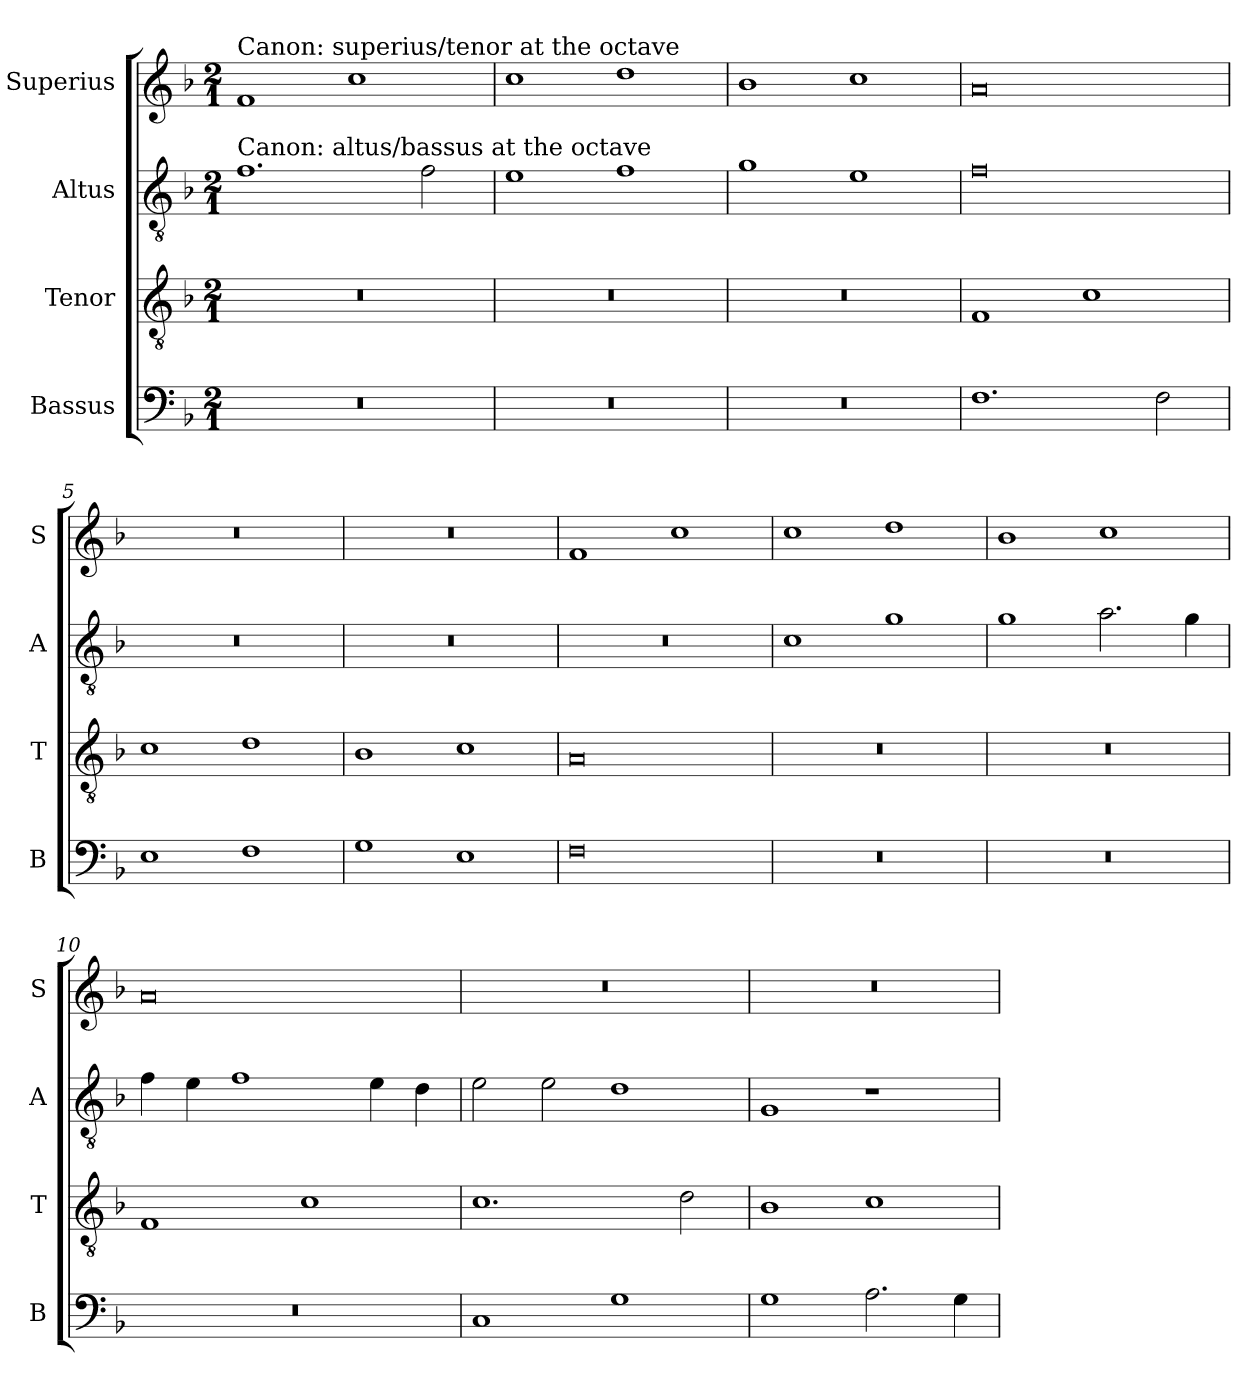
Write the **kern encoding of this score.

**kern	**kern	**kern	**kern
*part4	*part3	*part2	*part1
*staff4	*staff3	*staff2	*staff1
*I"Bassus	*I"Tenor	*I"Altus	*I"Superius
*I'B	*I'T	*I'A	*I'S
*clefF4	*clefGv2	*clefGv2	*clefG2
*k[b-]	*k[b-]	*k[b-]	*k[b-]
*F:	*F:	*F:	*F:
*M2/1	*M2/1	*M2/1	*M2/1
=1	=1	=1	=1
!	!	!	!LO:TX:a:t=Canon&colon; superius/tenor at the octave
!	!	!LO:TX:a:t=Canon&colon; altus/bassus at the octave	!
0r	0r	1.f	1f
.	.	.	1cc
.	.	2f	.
=2	=2	=2	=2
0r	0r	1e	1cc
.	.	1f	1dd
=3	=3	=3	=3
0r	0r	1g	1b-
.	.	1e	1cc
=4	=4	=4	=4
1.F	1F	0f	0a
.	1c	.	.
2F	.	.	.
=5	=5	=5	=5
1E	1c	0r	0r
1F	1d	.	.
=6	=6	=6	=6
1G	1B-	0r	0r
1E	1c	.	.
=7	=7	=7	=7
0F	0A	0r	1f
.	.	.	1cc
=8	=8	=8	=8
0r	0r	1c	1cc
.	.	1g	1dd
=9	=9	=9	=9
0r	0r	1g	1b-
.	.	2.a	1cc
.	.	4g	.
=10	=10	=10	=10
0r	1F	4f	0a
.	.	4e	.
.	.	1f	.
.	1c	.	.
.	.	4e	.
.	.	4d	.
=11	=11	=11	=11
1C	1.c	2e	0r
.	.	2e	.
1G	.	1d	.
.	2d	.	.
=12	=12	=12	=12
1G	1B-	1G	0r
2.A	1c	1r	.
4G	.	.	.
=	=	=	=
*-	*-	*-	*-
